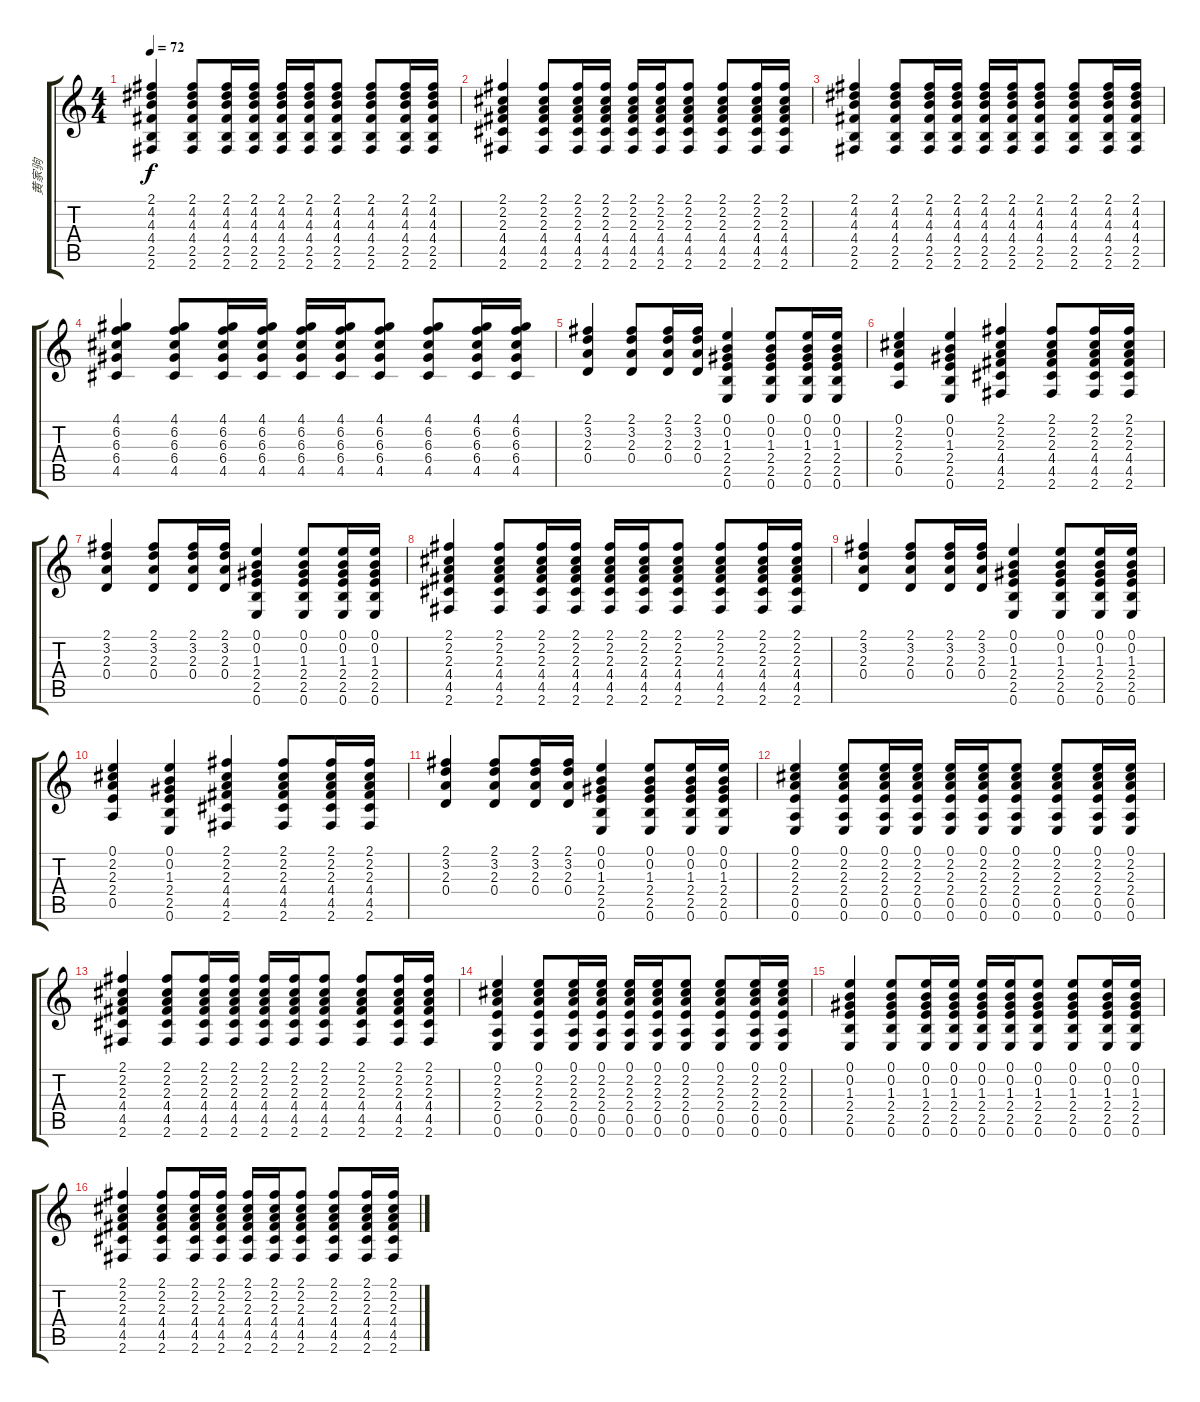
\track ("黄家驹" "黄家驹") {instrument acousticguitarsteel}
\staff {score tabs}
\tuning (E4 B3 G3 D3 A2 E2) {hide}
\ts (4 4)
\tempo 72
\clef g2
\ks c
(2.1 4.2 4.3 4.4 2.5 2.6).4{dy f} (2.1 4.2 4.3 4.4 2.5 2.6).8 (2.1 4.2 4.3 4.4 2.5 2.6).16 (2.1 4.2 4.3 4.4 2.5 2.6).16 (2.1 4.2 4.3 4.4 2.5 2.6).16 (2.1 4.2 4.3 4.4 2.5 2.6).16 (2.1 4.2 4.3 4.4 2.5 2.6).8 (2.1 4.2 4.3 4.4 2.5 2.6).8 (2.1 4.2 4.3 4.4 2.5 2.6).16 (2.1 4.2 4.3 4.4 2.5 2.6).16 |
(2.1 2.2 2.3 4.4 4.5 2.6).4 (2.1 2.2 2.3 4.4 4.5 2.6).8 (2.1 2.2 2.3 4.4 4.5 2.6).16 (2.1 2.2 2.3 4.4 4.5 2.6).16 (2.1 2.2 2.3 4.4 4.5 2.6).16 (2.1 2.2 2.3 4.4 4.5 2.6).16 (2.1 2.2 2.3 4.4 4.5 2.6).8 (2.1 2.2 2.3 4.4 4.5 2.6).8 (2.1 2.2 2.3 4.4 4.5 2.6).16 (2.1 2.2 2.3 4.4 4.5 2.6).16 |
(2.1 4.2 4.3 4.4 2.5 2.6).4 (2.1 4.2 4.3 4.4 2.5 2.6).8 (2.1 4.2 4.3 4.4 2.5 2.6).16 (2.1 4.2 4.3 4.4 2.5 2.6).16 (2.1 4.2 4.3 4.4 2.5 2.6).16 (2.1 4.2 4.3 4.4 2.5 2.6).16 (2.1 4.2 4.3 4.4 2.5 2.6).8 (2.1 4.2 4.3 4.4 2.5 2.6).8 (2.1 4.2 4.3 4.4 2.5 2.6).16 (2.1 4.2 4.3 4.4 2.5 2.6).16 |
(4.1 6.2 6.3 6.4 4.5).4 (4.1 6.2 6.3 6.4 4.5).8 (4.1 6.2 6.3 6.4 4.5).16 (4.1 6.2 6.3 6.4 4.5).16 (4.1 6.2 6.3 6.4 4.5).16 (4.1 6.2 6.3 6.4 4.5).16 (4.1 6.2 6.3 6.4 4.5).8 (4.1 6.2 6.3 6.4 4.5).8 (4.1 6.2 6.3 6.4 4.5).16 (4.1 6.2 6.3 6.4 4.5).16 |
(2.1 3.2 2.3 0.4).4 (2.1 3.2 2.3 0.4).8 (2.1 3.2 2.3 0.4).16 (2.1 3.2 2.3 0.4).16 (0.1 0.2 1.3 2.4 2.5 0.6).4 (0.1 0.2 1.3 2.4 2.5 0.6).8 (0.1 0.2 1.3 2.4 2.5 0.6).16 (0.1 0.2 1.3 2.4 2.5 0.6).16 |
(0.1 2.2 2.3 2.4 0.5).4 (0.1 0.2 1.3 2.4 2.5 0.6).4 (2.1 2.2 2.3 4.4 4.5 2.6).4 (2.1 2.2 2.3 4.4 4.5 2.6).8 (2.1 2.2 2.3 4.4 4.5 2.6).16 (2.1 2.2 2.3 4.4 4.5 2.6).16 |
(2.1 3.2 2.3 0.4).4 (2.1 3.2 2.3 0.4).8 (2.1 3.2 2.3 0.4).16 (2.1 3.2 2.3 0.4).16 (0.1 0.2 1.3 2.4 2.5 0.6).4 (0.1 0.2 1.3 2.4 2.5 0.6).8 (0.1 0.2 1.3 2.4 2.5 0.6).16 (0.1 0.2 1.3 2.4 2.5 0.6).16 |
(2.1 2.2 2.3 4.4 4.5 2.6).4 (2.1 2.2 2.3 4.4 4.5 2.6).8 (2.1 2.2 2.3 4.4 4.5 2.6).16 (2.1 2.2 2.3 4.4 4.5 2.6).16 (2.1 2.2 2.3 4.4 4.5 2.6).16 (2.1 2.2 2.3 4.4 4.5 2.6).16 (2.1 2.2 2.3 4.4 4.5 2.6).8 (2.1 2.2 2.3 4.4 4.5 2.6).8 (2.1 2.2 2.3 4.4 4.5 2.6).16 (2.1 2.2 2.3 4.4 4.5 2.6).16 |
(2.1 3.2 2.3 0.4).4 (2.1 3.2 2.3 0.4).8 (2.1 3.2 2.3 0.4).16 (2.1 3.2 2.3 0.4).16 (0.1 0.2 1.3 2.4 2.5 0.6).4 (0.1 0.2 1.3 2.4 2.5 0.6).8 (0.1 0.2 1.3 2.4 2.5 0.6).16 (0.1 0.2 1.3 2.4 2.5 0.6).16 |
(0.1 2.2 2.3 2.4 0.5).4 (0.1 0.2 1.3 2.4 2.5 0.6).4 (2.1 2.2 2.3 4.4 4.5 2.6).4 (2.1 2.2 2.3 4.4 4.5 2.6).8 (2.1 2.2 2.3 4.4 4.5 2.6).16 (2.1 2.2 2.3 4.4 4.5 2.6).16 |
(2.1 3.2 2.3 0.4).4 (2.1 3.2 2.3 0.4).8 (2.1 3.2 2.3 0.4).16 (2.1 3.2 2.3 0.4).16 (0.1 0.2 1.3 2.4 2.5 0.6).4 (0.1 0.2 1.3 2.4 2.5 0.6).8 (0.1 0.2 1.3 2.4 2.5 0.6).16 (0.1 0.2 1.3 2.4 2.5 0.6).16 |
(0.1 2.2 2.3 2.4 0.5 0.6).4 (0.1 2.2 2.3 2.4 0.5 0.6).8 (0.1 2.2 2.3 2.4 0.5 0.6).16 (0.1 2.2 2.3 2.4 0.5 0.6).16 (0.1 2.2 2.3 2.4 0.5 0.6).16 (0.1 2.2 2.3 2.4 0.5 0.6).16 (0.1 2.2 2.3 2.4 0.5 0.6).8 (0.1 2.2 2.3 2.4 0.5 0.6).8 (0.1 2.2 2.3 2.4 0.5 0.6).16 (0.1 2.2 2.3 2.4 0.5 0.6).16 |
(2.1 2.2 2.3 4.4 4.5 2.6).4 (2.1 2.2 2.3 4.4 4.5 2.6).8 (2.1 2.2 2.3 4.4 4.5 2.6).16 (2.1 2.2 2.3 4.4 4.5 2.6).16 (2.1 2.2 2.3 4.4 4.5 2.6).16 (2.1 2.2 2.3 4.4 4.5 2.6).16 (2.1 2.2 2.3 4.4 4.5 2.6).8 (2.1 2.2 2.3 4.4 4.5 2.6).8 (2.1 2.2 2.3 4.4 4.5 2.6).16 (2.1 2.2 2.3 4.4 4.5 2.6).16 |
(0.1 2.2 2.3 2.4 0.5 0.6).4 (0.1 2.2 2.3 2.4 0.5 0.6).8 (0.1 2.2 2.3 2.4 0.5 0.6).16 (0.1 2.2 2.3 2.4 0.5 0.6).16 (0.1 2.2 2.3 2.4 0.5 0.6).16 (0.1 2.2 2.3 2.4 0.5 0.6).16 (0.1 2.2 2.3 2.4 0.5 0.6).8 (0.1 2.2 2.3 2.4 0.5 0.6).8 (0.1 2.2 2.3 2.4 0.5 0.6).16 (0.1 2.2 2.3 2.4 0.5 0.6).16 |
(0.1 0.2 1.3 2.4 2.5 0.6).4 (0.1 0.2 1.3 2.4 2.5 0.6).8 (0.1 0.2 1.3 2.4 2.5 0.6).16 (0.1 0.2 1.3 2.4 2.5 0.6).16 (0.1 0.2 1.3 2.4 2.5 0.6).16 (0.1 0.2 1.3 2.4 2.5 0.6).16 (0.1 0.2 1.3 2.4 2.5 0.6).8 (0.1 0.2 1.3 2.4 2.5 0.6).8 (0.1 0.2 1.3 2.4 2.5 0.6).16 (0.1 0.2 1.3 2.4 2.5 0.6).16 |
(2.1 2.2 2.3 4.4 4.5 2.6).4 (2.1 2.2 2.3 4.4 4.5 2.6).8 (2.1 2.2 2.3 4.4 4.5 2.6).16 (2.1 2.2 2.3 4.4 4.5 2.6).16 (2.1 2.2 2.3 4.4 4.5 2.6).16 (2.1 2.2 2.3 4.4 4.5 2.6).16 (2.1 2.2 2.3 4.4 4.5 2.6).8 (2.1 2.2 2.3 4.4 4.5 2.6).8 (2.1 2.2 2.3 4.4 4.5 2.6).16 (2.1 2.2 2.3 4.4 4.5 2.6).16
